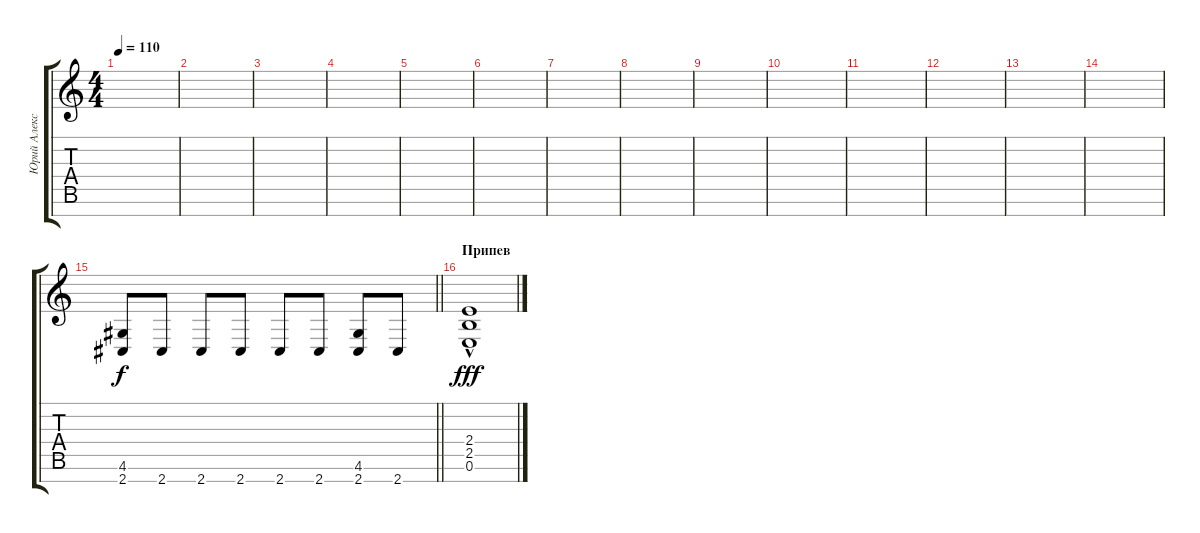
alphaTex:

\track ("Юрий Алексеев" "Юрий Алекс") {instrument distortionguitar}
\staff {score tabs}
\tuning (E4 B3 G3 D3 A2 E2 B1) {hide}
\ts (4 4)
\tempo 110
\clef g2
\ks c
|
|
|
|
|
|
|
|
|
|
|
|
|
|
\barLineRight lightlight
(4.6 2.7).8{volume 14} 2.7.8 2.7.8 2.7.8 2.7.8 2.7.8 (4.6 2.7).8 2.7.8 |
\section ("" "Припев")
(2.4 2.5{hac} 0.6{hac}).1{dy fff}
